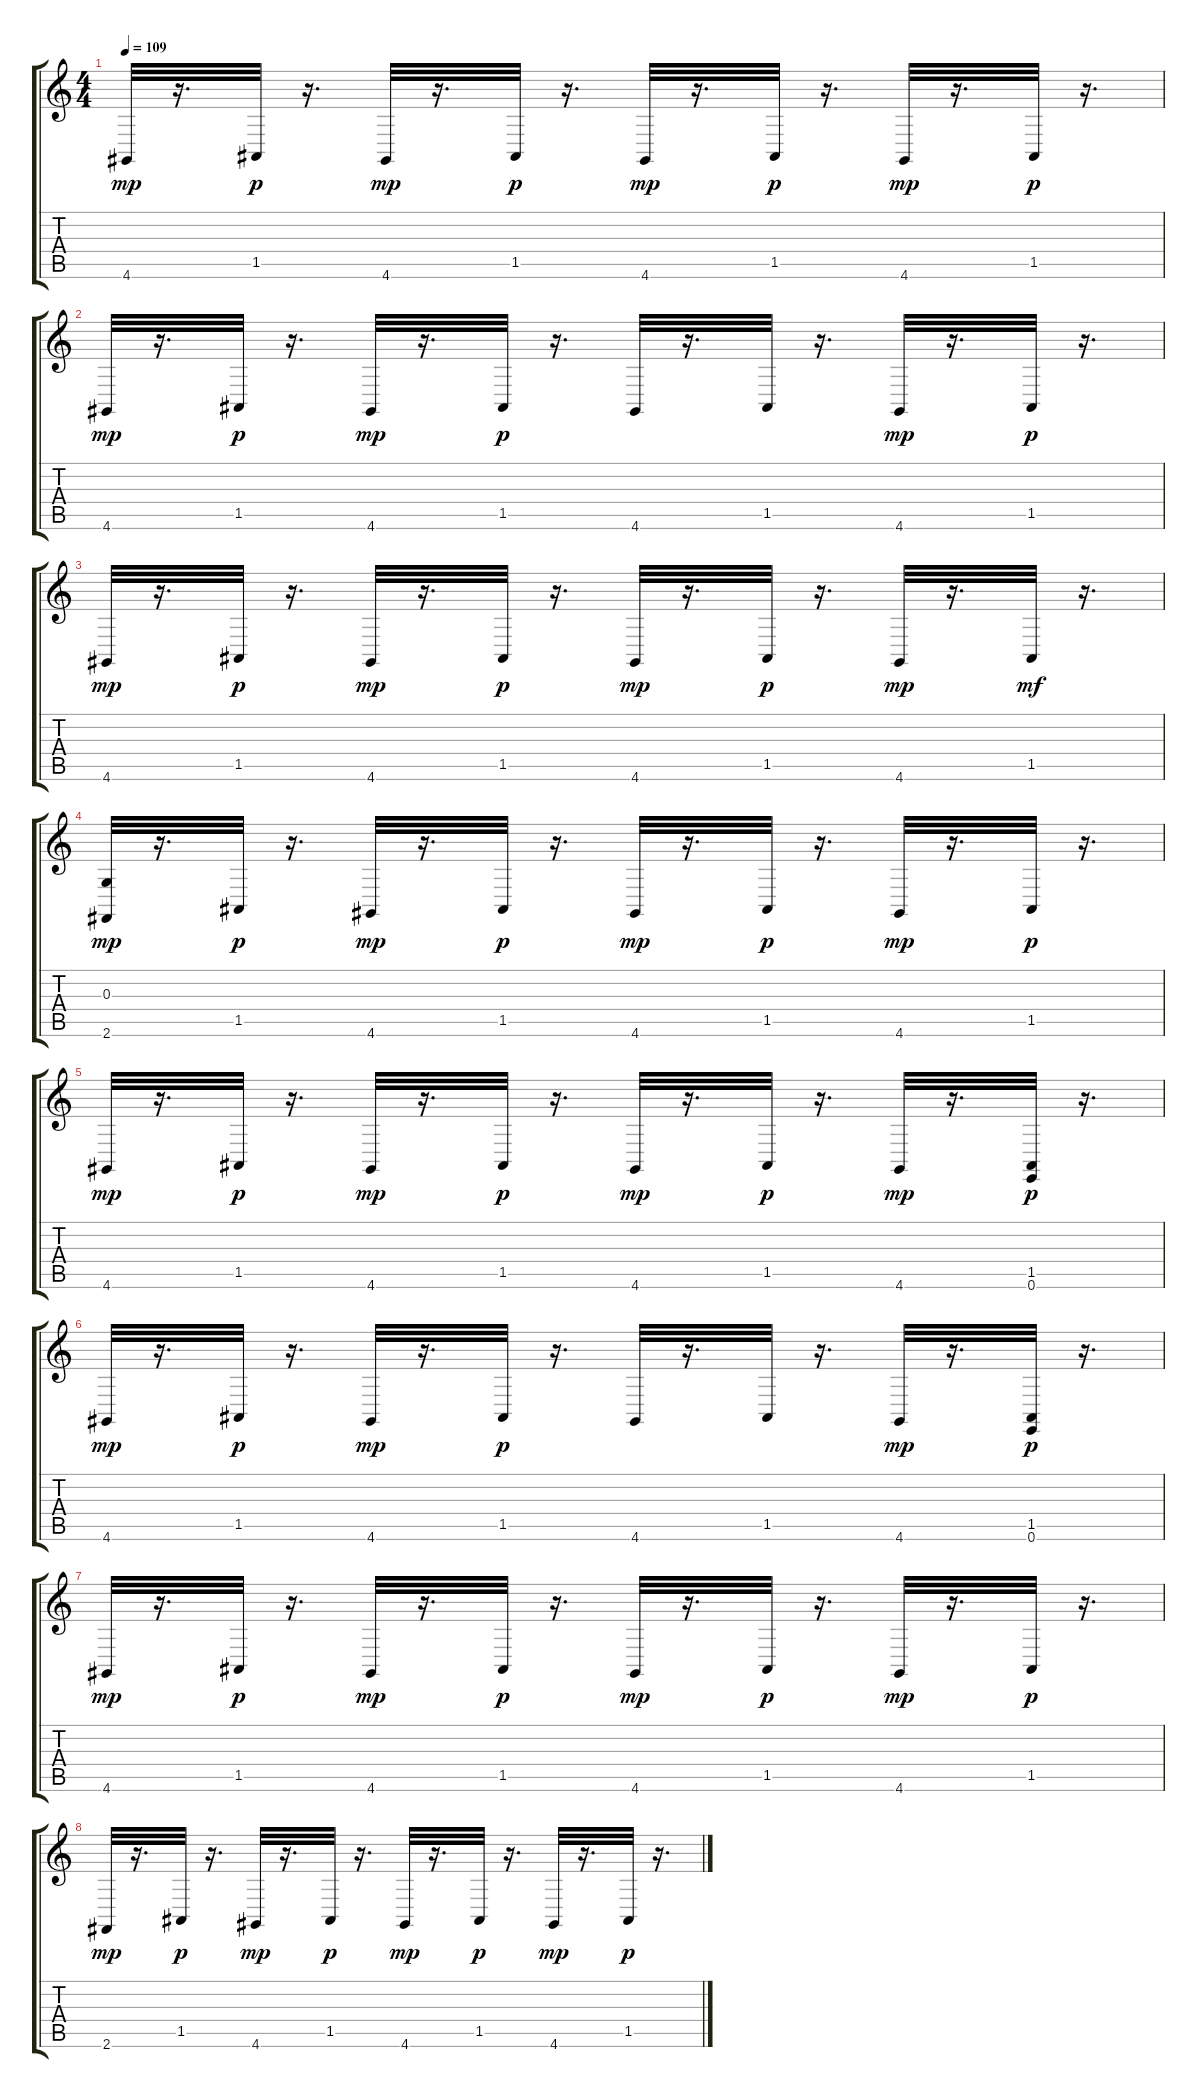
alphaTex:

\track "" {instrument altosax}
\staff {score tabs}
\tuning (E4 B3 G3 D3 A2 E2) {hide}
\ts (4 4)
\tempo 109
\clef g2
\ks c
4.6.32{dy mp} r.16{d} 1.5.32{dy p} r.16{d} 4.6.32{dy mp} r.16{d} 1.5.32{dy p} r.16{d} 4.6.32{dy mp} r.16{d} 1.5.32{dy p} r.16{d} 4.6.32{dy mp} r.16{d} 1.5.32{dy p} r.16{d} |
4.6.32{dy mp} r.16{d} 1.5.32{dy p} r.16{d} 4.6.32{dy mp} r.16{d} 1.5.32{dy p} r.16{d} 4.6.32 r.16{d} 1.5.32 r.16{d} 4.6.32{dy mp} r.16{d} 1.5.32{dy p} r.16{d} |
4.6.32{dy mp} r.16{d} 1.5.32{dy p} r.16{d} 4.6.32{dy mp} r.16{d} 1.5.32{dy p} r.16{d} 4.6.32{dy mp} r.16{d} 1.5.32{dy p} r.16{d} 4.6.32{dy mp} r.16{d} 1.5.32{dy mf} r.16{d} |
(0.3 2.6).32{dy mp} r.16{d} 1.5.32{dy p} r.16{d} 4.6.32{dy mp} r.16{d} 1.5.32{dy p} r.16{d} 4.6.32{dy mp} r.16{d} 1.5.32{dy p} r.16{d} 4.6.32{dy mp} r.16{d} 1.5.32{dy p} r.16{d} |
4.6.32{dy mp} r.16{d} 1.5.32{dy p} r.16{d} 4.6.32{dy mp} r.16{d} 1.5.32{dy p} r.16{d} 4.6.32{dy mp} r.16{d} 1.5.32{dy p} r.16{d} 4.6.32{dy mp} r.16{d} (1.5 0.6).32{dy p} r.16{d} |
4.6.32{dy mp} r.16{d} 1.5.32{dy p} r.16{d} 4.6.32{dy mp} r.16{d} 1.5.32{dy p} r.16{d} 4.6.32 r.16{d} 1.5.32 r.16{d} 4.6.32{dy mp} r.16{d} (1.5 0.6).32{dy p} r.16{d} |
4.6.32{dy mp instrument acousticgrandpiano} r.16{d} 1.5.32{dy p} r.16{d} 4.6.32{dy mp} r.16{d} 1.5.32{dy p} r.16{d} 4.6.32{dy mp} r.16{d} 1.5.32{dy p} r.16{d} 4.6.32{dy mp} r.16{d} 1.5.32{dy p} r.16{d} |
2.6.32{dy mp} r.16{d} 1.5.32{dy p} r.16{d} 4.6.32{dy mp} r.16{d} 1.5.32{dy p} r.16{d} 4.6.32{dy mp} r.16{d} 1.5.32{dy p} r.16{d} 4.6.32{dy mp} r.16{d} 1.5.32{dy p} r.16{d}
